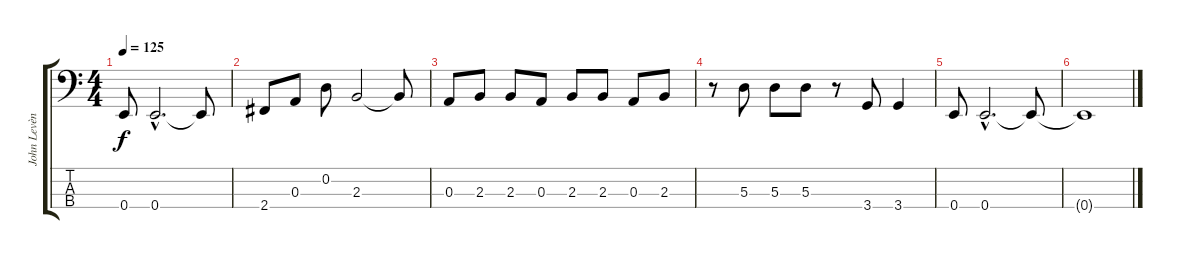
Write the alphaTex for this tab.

\track ("John Levèn" "John Levèn") {instrument electricbassfinger}
\staff {score tabs}
\tuning (G2 D2 A1 E1) {hide}
\ts (4 4)
\tempo 125
\clef f4
\ks c
0.4.8{dy f} 0.4{hac}.2{d} 0.4{t}.8 |
2.4.8 0.3.8 0.2.8 2.3.2 2.3{t}.8 |
0.3.8 2.3.8 2.3.8 0.3.8 2.3.8 2.3.8 0.3.8 2.3.8 |
r.8 5.3.8 5.3.8 5.3.8 r.8 3.4.8 3.4.4 |
0.4.8 0.4{hac}.2{d} 0.4{t}.8 |
0.4{t}.1
